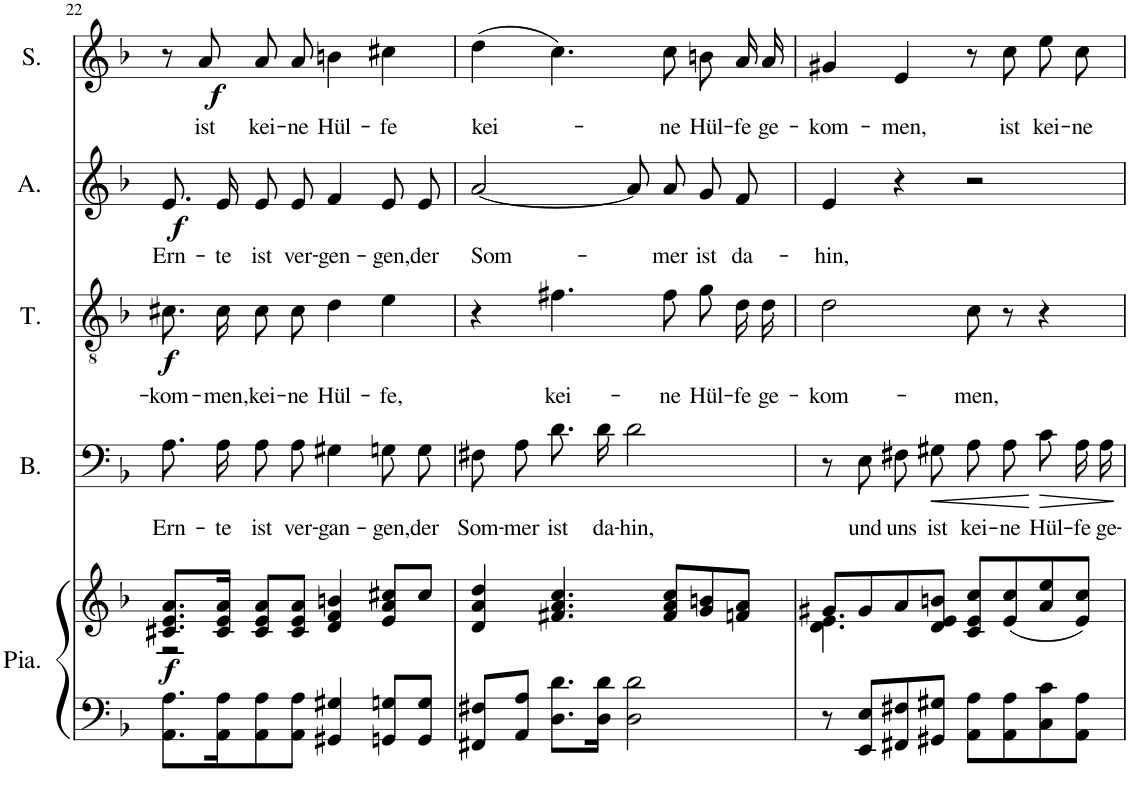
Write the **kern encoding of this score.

**kern	**kern	**dynam	**kern	**text	**dynam	**kern	**text	**dynam	**kern	**text	**dynam	**kern	**text	**dynam
*part5	*part5	*part5	*part4	*part4	*part4	*part3	*part3	*part3	*part2	*part2	*part2	*part1	*part1	*part1
*staff6	*staff5	*staff5/6	*staff4	*staff4	*staff4	*staff3	*staff3	*staff3	*staff2	*staff2	*staff2	*staff1	*staff1	*staff1
*I"Piano	*	*	*I"Basse	*	*	*I"Ténor	*	*	*I"Alto	*	*	*I"Soprano	*	*
*I'Pia.	*	*	*I'B.	*	*	*I'T.	*	*	*I'A.	*	*	*I'S.	*	*
!!LO:PB:g=z
*clefF4	*clefG2	*	*clefF4	*	*	*clefGv2	*	*	*clefG2	*	*	*clefG2	*	*
*k[b-]	*k[b-]	*	*k[b-]	*	*	*k[b-]	*	*	*k[b-]	*	*	*k[b-]	*	*
*M4/4	*M4/4	*	*M4/4	*	*	*M4/4	*	*	*M4/4	*	*	*M4/4	*	*
=22	=22	=22	=22	=22	=22	=22	=22	=22	=22	=22	=22	=22	=22	=22
*	*^	*	*	*	*	*	*	*	*	*	*	*	*	*
!	!	!	!LO:DY:b	!	!LO:LY:b	!	!	!LO:LY:b	!LO:DY:b	!	!LO:LY:b	!LO:DY:b	!	!	!
8.AA\ 8.A\L	8.c#X/ 8.e/ 8.a/L	2r	f	8.A\L	Ern-	.	8.c#X\L	-kom-	f	8.e/L	Ern-	f	8r	.	.
!	!	!	!	!	!	!	!	!	!	!	!	!	!	!LO:LY:b	!LO:DY:b
.	.	.	.	.	.	.	.	.	.	.	.	.	8a/	ist	f
!	!	!	!	!	!LO:LY:b	!	!	!LO:LY:b	!	!	!LO:LY:b	!	!	!	!
16AA\ 16A\K	16c#/ 16e/ 16a/Jk	.	.	16A\Jk	-te	.	16c#\Jk	-men,	.	16e/Jk	-te	.	.	.	.
!	!	!	!	!	!LO:LY:b	!	!	!LO:LY:b	!	!	!LO:LY:b	!	!	!LO:LY:b	!
8AA\ 8A\	8c#/ 8e/ 8a/L	.	.	8A\L	ist	.	8c#\L	kei-	.	8e/L	ist	.	8a/L	kei-	.
!	!	!	!	!	!LO:LY:b	!	!	!LO:LY:b	!	!	!LO:LY:b	!	!	!LO:LY:b	!
8AA\ 8A\J	8c#/ 8e/ 8a/J	.	.	8A\J	ver-	.	8c#\J	-ne	.	8e/J	ver-	.	8a/J	-ne	.
!	!	!	!	!	!LO:LY:b	!	!	!LO:LY:b	!	!	!LO:LY:b	!	!	!LO:LY:b	!
4GG#X/ 4G#X/	4d/ 4f/ 4bn/	2ryy	.	4G#X\	-gan-	.	4d\	Hül-	.	4f/	-gen-	.	4bn\	Hül-	.
!	!	!	!	!	!LO:LY:b	!	!	!LO:LY:b	!	!	!LO:LY:b	!	!	!LO:LY:b	!
8GGn/ 8Gn/L	8e/ 8a/ 8cc#X/L	.	.	8Gn\L	-gen,	.	4e\	-fe,	.	8e/L	-gen,	.	4cc#X\	-fe	.
!	!	!	!	!	!LO:LY:b	!	!	!	!	!	!LO:LY:b	!	!	!	!
8GG/ 8G/J	8cc#/J	.	.	8G\J	der	.	.	.	.	8e/J	der	.	.	.	.
*	*v	*v	*	*	*	*	*	*	*	*	*	*	*	*	*
=23	=23	=23	=23	=23	=23	=23	=23	=23	=23	=23	=23	=23	=23	=23
!	!	!	!	!LO:LY:b	!	!	!	!	!	!LO:LY:b	!	!	!LO:LY:b	!
8FF#X/ 8F#X/L	4d/ 4a/ 4dd/	.	8F#X\L	Som-	.	4r	.	.	[2a/	Som-	.	(4dd\	kei-	.
!	!	!	!	!LO:LY:b	!	!	!	!	!	!	!	!	!	!
8AA/ 8A/J	.	.	8A\J	-mer	.	.	.	.	.	.	.	.	.	.
!	!	!	!	!LO:LY:b	!	!	!LO:LY:b	!	!	!	!	!	!	!
8.D\ 8.d\L	4.f#X/ 4.a/ 4.cc/	.	8.d\L	ist	.	4.f#X\	kei-	.	.	.	.	4.cc\)	.	.
!	!	!	!	!LO:LY:b	!	!	!	!	!	!	!	!	!	!
16D\ 16d\Jk	.	.	16d\Jk	da-	.	.	.	.	.	.	.	.	.	.
!	!	!	!	!LO:LY:b	!	!	!	!	!	!	!	!	!	!
2D\ 2d\	.	.	2d\	-hin,	.	.	.	.	8a/L]	.	.	.	.	.
!	!	!	!	!	!	!	!LO:LY:b	!	!	!LO:LY:b	!	!	!LO:LY:b	!
.	8f#/ 8a/ 8cc/L	.	.	.	.	8f#\	-ne	.	8a/J	-mer	.	8cc\	-ne	.
!	!	!	!	!	!	!	!LO:LY:b	!	!	!LO:LY:b	!	!	!LO:LY:b	!
.	8g/ 8bn/	.	.	.	.	8g\L	Hül-	.	8g/L	ist	.	8bn/L	Hül-	.
!	!	!	!	!	!	!	!LO:LY:b	!	!	!LO:LY:b	!	!	!LO:LY:b	!
.	8fn/ 8a/J	.	.	.	.	16d\L	-fe	.	8f/J	da-	.	16a/L	-fe	.
!	!	!	!	!	!	!	!LO:LY:b	!	!	!	!	!	!LO:LY:b	!
.	.	.	.	.	.	16d\JJ	ge-	.	.	.	.	16a/JJ	ge-	.
=24	=24	=24	=24	=24	=24	=24	=24	=24	=24	=24	=24	=24	=24	=24
*	*^	*	*	*	*	*	*	*	*	*	*	*	*	*
!	!	!	!	!	!	!	!	!LO:LY:b	!	!	!LO:LY:b	!	!	!LO:LY:b	!
8r	8g#X/L	4.d\ 4.e\	.	8r	.	.	2d\	-kom-	.	4e/	-hin,	.	4g#X/	-kom-	.
!	!	!	!	!	!LO:LY:b	!	!	!	!	!	!	!	!	!	!
8EE/ 8E/L	8g#/	.	.	8E\	und	.	.	.	.	.	.	.	.	.	.
!	!	!	!	!	!LO:LY:b	!	!	!	!	!	!	!	!	!LO:LY:b	!
8FF#X/ 8F#X/	8a/	.	.	8F#X\L	uns	.	.	.	.	4r	.	.	4e/	-men,	.
!	!	!	!	!	!LO:LY:b	!LO:HP:b	!	!	!	!	!	!	!	!	!
8GG#X/ 8G#X/J	8d/ 8e/ 8bn/J	2ryy	.	8G#X\J	ist	<	.	.	.	.	.	.	.	.	.
!	!	!	!	!	!LO:LY:b	!	!	!LO:LY:b	!	!	!	!	!	!	!
8AA\ 8A\L	8c/ 8e/ 8cc/L	.	.	8A\L	kei-	.	8c\	-men,	.	2r	.	.	8r	.	.
!	!	!	!	!	!LO:LY:b	!	!	!	!	!	!	!	!	!LO:LY:b	!
8AA\ 8A\	(8e/ 8cc/	.	.	8A\J	-ne	.	8r	.	.	.	.	.	8cc\	ist	.
!	!	!	!	!	!LO:LY:b	!LO:HP:n=1:b	!	!	!	!	!	!	!	!LO:LY:b	!
8C\ 8c\	8a/ 8ee/	.	.	8c\L	Hül-	[ >	4r	.	.	.	.	.	8ee\L	kei-	.
!	!	!	!	!	!LO:LY:b	!	!	!	!	!	!	!	!	!LO:LY:b	!
8AA\ 8A\J	8e/ 8cc/J)	8ryy	.	16A\L	-fe	.	.	.	.	.	.	.	8cc\J	-ne	.
!	!	!	!	!	!LO:LY:b	!	!	!	!	!	!	!	!	!	!
.	.	.	.	16A\JJ	ge-	.	.	.	.	.	.	.	.	.	.
*	*v	*v	*	*	*	*	*	*	*	*	*	*	*	*	*
.	.	.	.	.	]	.	.	.	.	.	.	.	.	.
=	=	=	=	=	=	=	=	=	=	=	=	=	=	=
*-	*-	*-	*-	*-	*-	*-	*-	*-	*-	*-	*-	*-	*-	*-
